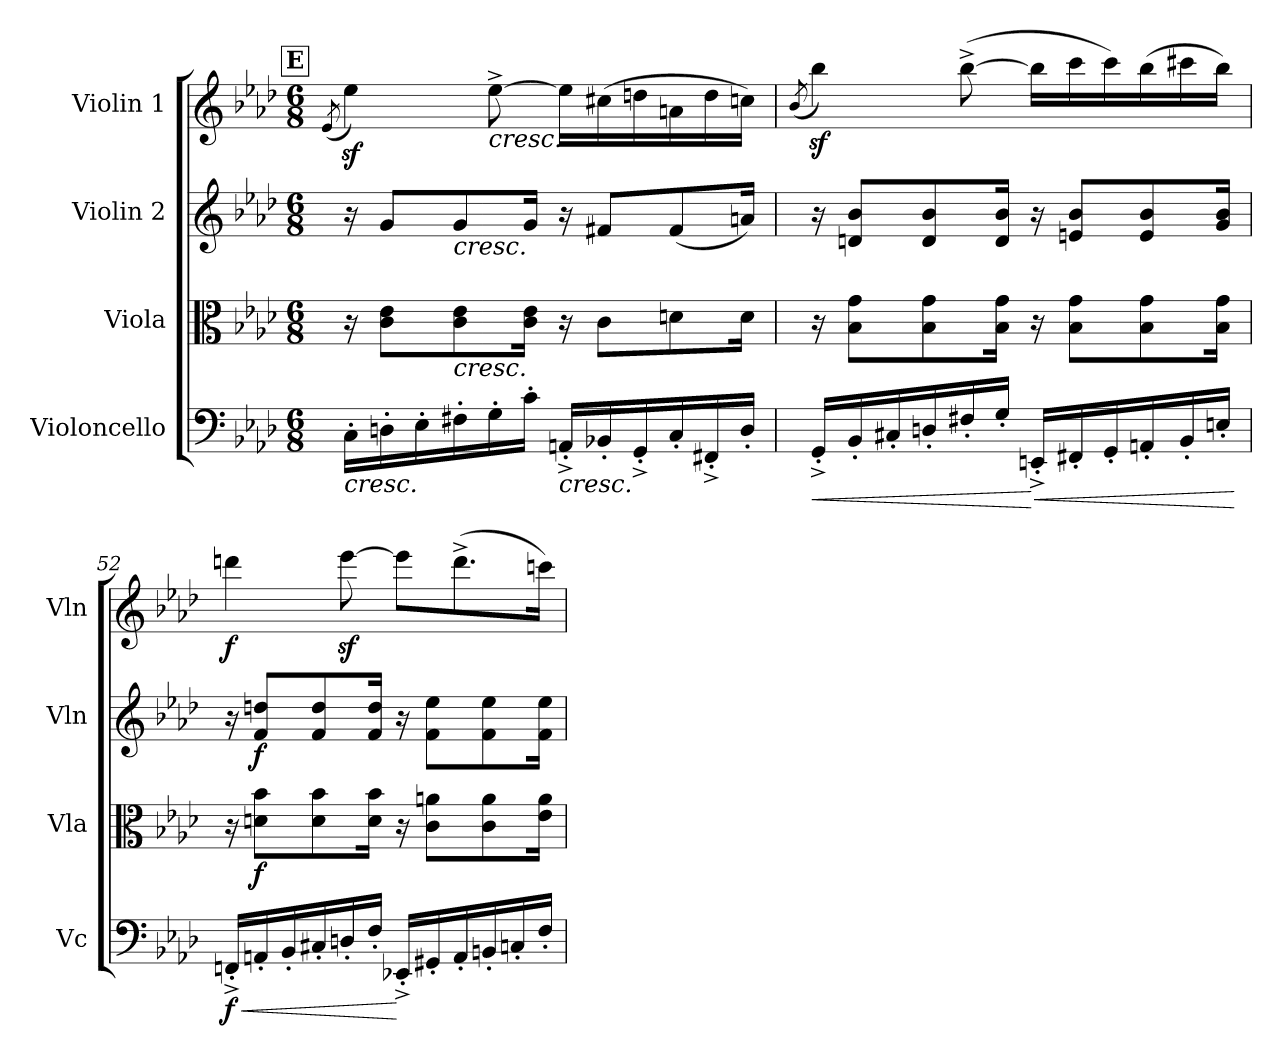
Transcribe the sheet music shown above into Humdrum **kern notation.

**kern	**dynam	**kern	**dynam	**kern	**dynam	**kern	**dynam
*part4	*part4	*part3	*part3	*part2	*part2	*part1	*part1
*staff4	*staff4	*staff3	*staff3	*staff2	*staff2	*staff1	*staff1
*I"Violoncello	*	*I"Viola	*	*I"Violin 2	*	*I"Violin 1	*
*I'Vc	*	*I'Vla	*	*I'Vln	*	*I'Vln	*
!!LO:PB:g=z
*clefF4	*	*clefC3	*	*clefG2	*	*clefG2	*
*k[b-e-a-d-]	*	*k[b-e-a-d-]	*	*k[b-e-a-d-]	*	*k[b-e-a-d-]	*
*M6/8	*	*M6/8	*	*M6/8	*	*M6/8	*
!!LO:REH:place=s1:a:B:cj:fs=14:t=E
=50	=50	=50	=50	=50	=50	=50	=50
.	.	.	.	.	.	(>8qe-/	.
!	!LO:HP:b	!	!	!	!	!	!
16C'\LL	<	16r	.	16r	.	4ee-z<\)	.
16Dn'\	.	8c\ 8e-\L	.	8g/L	.	.	.
16E-'\	.	.	.	.	.	.	.
!	!	!	!	!LO:TX:b:i:t=cresc.	!	!	!
!	!	!LO:TX:b:i:t=cresc.	!	!	!	!	!
16F#X'\	.	8c\ 8e-\	.	8g/	.	.	.
!	!	!	!	!	!	!LO:TX:b:i:t=cresc.	!
16G'\	.	.	.	.	.	[8ee-^\	.
16c'\JJ	.	16c\ 16e-\Jk	.	16g/Jk	.	.	.
!LO:TX:b:i:t=cresc.	!	!	!	!	!	!	!
16AAn'^/LL	.	16r	.	16r	.	16ee-\LL]	.
16BB-X'/	.	8c\L	.	8f#X/L	.	(16cc#X\	.
16GG'^/	.	.	.	.	.	16ddn\	.
16C'/	.	8dn\	.	(8f#/	.	16an\	.
16FF#X'^/	.	.	.	.	.	16dd\	.
16D'/JJ	.	16d\Jk	.	16an/Jk)	.	16ccn\JJ)	.
=51	=51	=51	=51	=51	=51	=51	=51
.	.	.	.	.	.	(8qb-/	.
!	!LO:HP:b	!	!	!	!	!	!
16GG'^/LL	<	16r	.	16r	.	4bb-z<\)	.
16BB-'/	.	8B-\ 8g\L	.	8dn/ 8b-/L	.	.	.
16C#X'/	.	.	.	.	.	.	.
16Dn'/	.	8B-\ 8g\	.	8d/ 8b-/	.	.	.
16F#X'/	.	.	.	.	.	([8bb-^\	.
16G'/JJ	.	16B-\ 16g\Jk	.	16d/ 16b-/Jk	.	.	.
!	!LO:HP:n=1:b	!	!	!	!	!	!
16EEn'^/LL	[ <	16r	.	16r	.	16bb-\LL]	.
16FF#X'/	.	8B-\ 8g\L	.	8en/ 8b-/L	.	16ccc\	.
16GG'/	.	.	.	.	.	16ccc\)	.
16AAn'/	.	8B-\ 8g\	.	8e/ 8b-/	.	(16bb-\	.
16BB-'/	.	.	.	.	.	16ccc#X\	.
16En'/JJ	.	16B-\ 16g\Jk	.	16g/ 16b-/Jk	.	16bb-\JJ)	.
.	[	.	.	.	.	.	.
=52	=52	=52	=52	=52	=52	=52	=52
!	!LO:HP:b	!	!	!	!	!	!
!	!LO:DY:n=1:b	!	!	!	!	!	!LO:DY:b
16FFn'^/LL	< f	16r	.	16r	.	4dddn\	f
!	!	!	!LO:DY:b	!	!LO:DY:b	!	!
16AAn'/	.	8dn\ 8b-\L	f	8f/ 8ddn/L	f	.	.
16BB-'/	.	.	.	.	.	.	.
16C#X'/	.	8d\ 8b-\	.	8f/ 8dd/	.	.	.
16Dn'/	.	.	.	.	.	[8eee-z<\	.
16F'/JJ	.	16d\ 16b-\Jk	.	16f/ 16dd/Jk	.	.	.
16EE-X'^/LL	[	16r	.	16r	.	8eee-\L]	.
16GG#X'/	.	8c\ 8an\L	.	8f\ 8ee-\L	.	.	.
16AA'/	.	.	.	.	.	(8.ddd^\	.
16BBn'/	.	8c\ 8a\	.	8f\ 8ee-\	.	.	.
16Cn'/	.	.	.	.	.	.	.
16F'/JJ	.	16e-\ 16a\Jk	.	16f\ 16ee-\Jk	.	16cccn\Jk)	.
.	[	.	.	.	.	.	.
=	=	=	=	=	=	=	=
*-	*-	*-	*-	*-	*-	*-	*-
